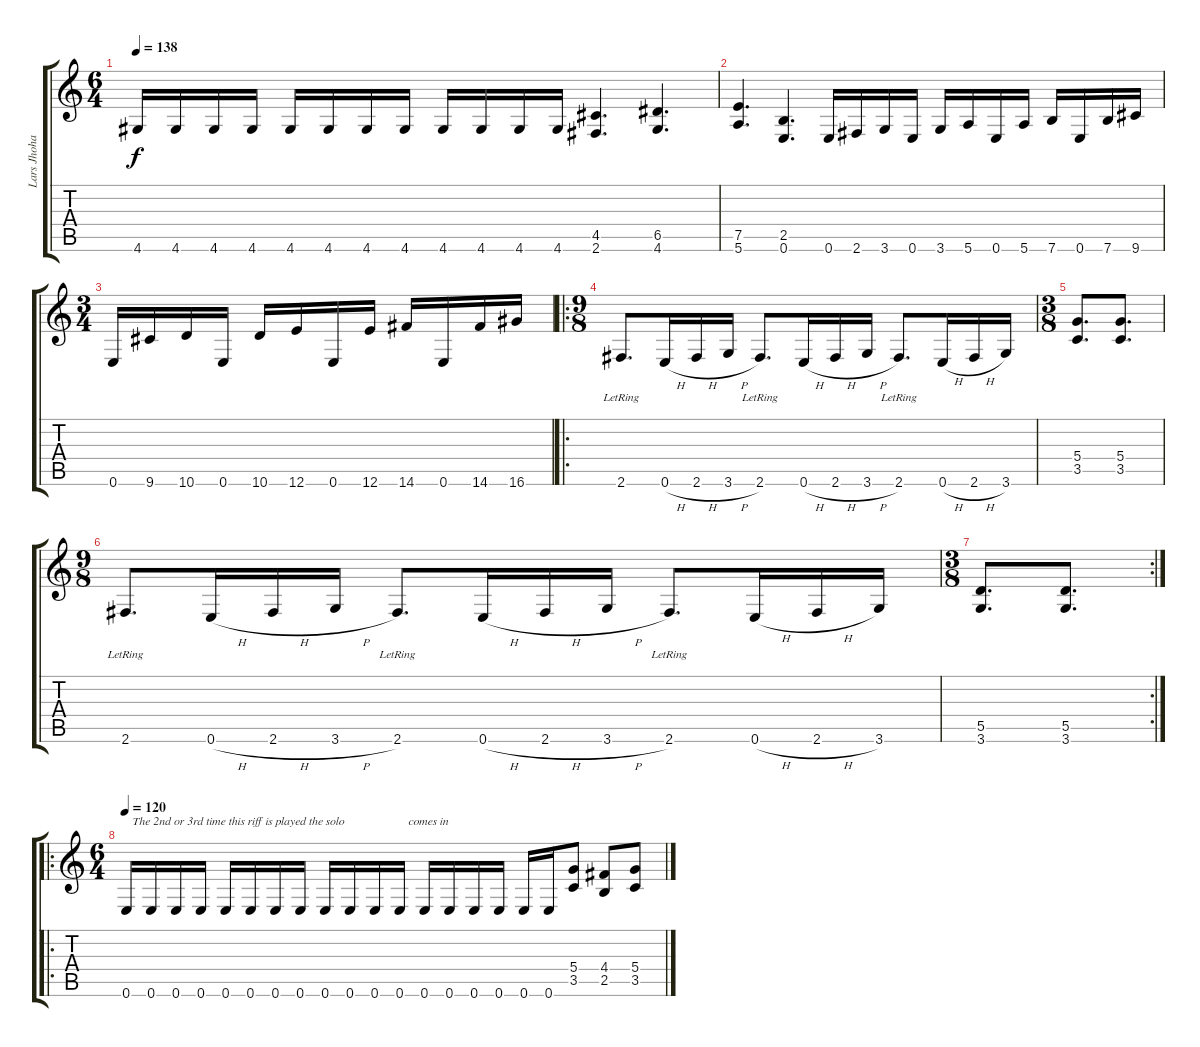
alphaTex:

\track ("Lars Jhohansson" "Lars Jhoha") {instrument distortionguitar}
\staff {score tabs}
\tuning (E4 B3 G3 D3 A2 E2) {hide}
\ts (6 4)
\tempo 138
\clef g2
\ks c
4.6.16{dy f} 4.6.16 4.6.16 4.6.16 4.6.16 4.6.16 4.6.16 4.6.16 4.6.16 4.6.16 4.6.16 4.6.16 (4.5 2.6).4{d} (6.5 4.6).4{d} |
(7.5 5.6).4{d} (2.5 0.6).4{d} 0.6.16 2.6.16 3.6.16 0.6.16 3.6.16 5.6.16 0.6.16 5.6.16 7.6.16 0.6.16 7.6.16 9.6.16 |
\ts (3 4)
0.6.16 9.6.16 10.6.16 0.6.16 10.6.16 12.6.16 0.6.16 12.6.16 14.6.16 0.6.16 14.6.16 16.6.16 |
\ro
\ts (9 8)
2.6{lr}.8{d} 0.6{h}.16 2.6{h}.16 3.6{h}.16 2.6{lr}.8{d} 0.6{h}.16 2.6{h}.16 3.6{h}.16 2.6{lr}.8{d} 0.6{h}.16 2.6{h}.16 3.6.16 |
\ts (3 8)
(5.4 3.5).8{d} (5.4 3.5).8{d} |
\ts (9 8)
2.6{lr}.8{d} 0.6{h}.16 2.6{h}.16 3.6{h}.16 2.6{lr}.8{d} 0.6{h}.16 2.6{h}.16 3.6{h}.16 2.6{lr}.8{d} 0.6{h}.16 2.6{h}.16 3.6.16 |
\rc 2
\ts (3 8)
(5.5 3.6).8{d} (5.5 3.6).8{d} |
\ro
\ts (6 4)
\tempo 120
0.6.16{txt "  The 2nd or 3rd time this riff is played the solo"} 0.6.16 0.6.16 0.6.16 0.6.16 0.6.16 0.6.16 0.6.16 0.6.16 0.6.16 0.6.16 0.6.16{txt "   comes in"} 0.6.16 0.6.16 0.6.16 0.6.16 0.6.16 0.6.16 (5.4 3.5).8 (4.4 2.5).8 (5.4 3.5).8
